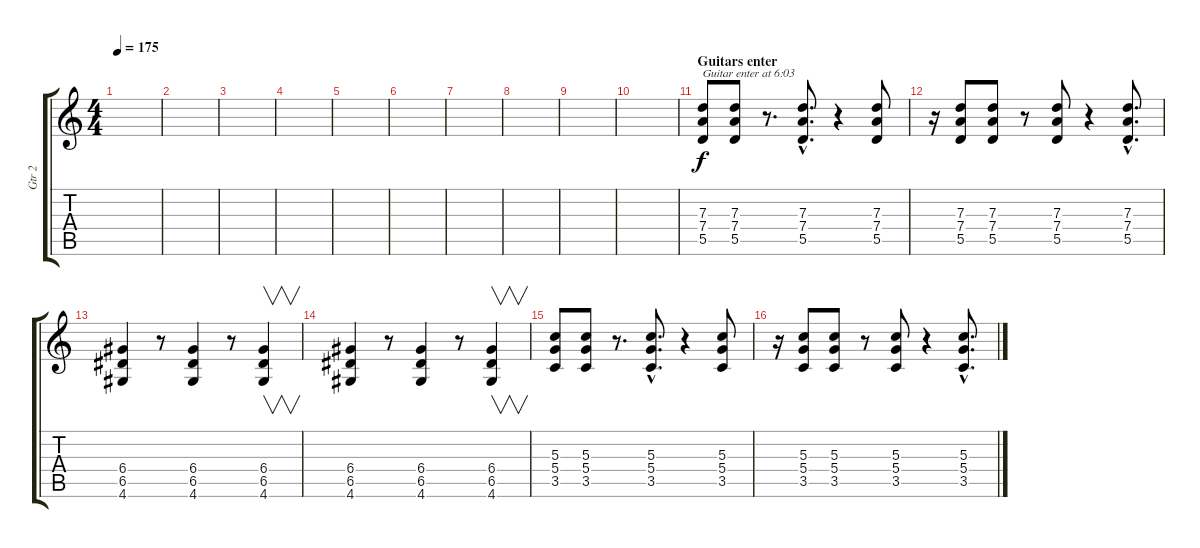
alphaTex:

\track ("Gtr 2" "Gtr 2") {instrument overdrivenguitar}
\staff {score tabs}
\tuning (E4 B3 G3 D3 A2 E2) {hide}
\ts (4 4)
\tempo 175
\clef g2
\ks c
|
|
|
|
|
|
|
|
|
|
\section ("" "Guitars enter")
(7.3 7.4 5.5).8{txt "Guitar enter at 6:03"} (7.3 7.4 5.5).8 r.8{d} (7.3{hac} 7.4{hac} 5.5{hac}).8{d} r.4 (7.3 7.4 5.5).8 |
r.16 (7.3 7.4 5.5).8 (7.3 7.4 5.5).8 r.8 (7.3 7.4 5.5).8 r.4 (7.3{hac} 7.4{hac} 5.5{hac}).8{d} |
(6.4 6.5 4.6).4 r.8 (6.4 6.5 4.6).4 r.8 (6.4 6.5 4.6).4{v} |
(6.4 6.5 4.6).4 r.8 (6.4 6.5 4.6).4 r.8 (6.4 6.5 4.6).4{v} |
(5.3 5.4 3.5).8 (5.3 5.4 3.5).8 r.8{d} (5.3{hac} 5.4{hac} 3.5{hac}).8{d} r.4 (5.3 5.4 3.5).8 |
r.16 (5.3 5.4 3.5).8 (5.3 5.4 3.5).8 r.8 (5.3 5.4 3.5).8 r.4 (5.3{hac} 5.4{hac} 3.5{hac}).8{d}
